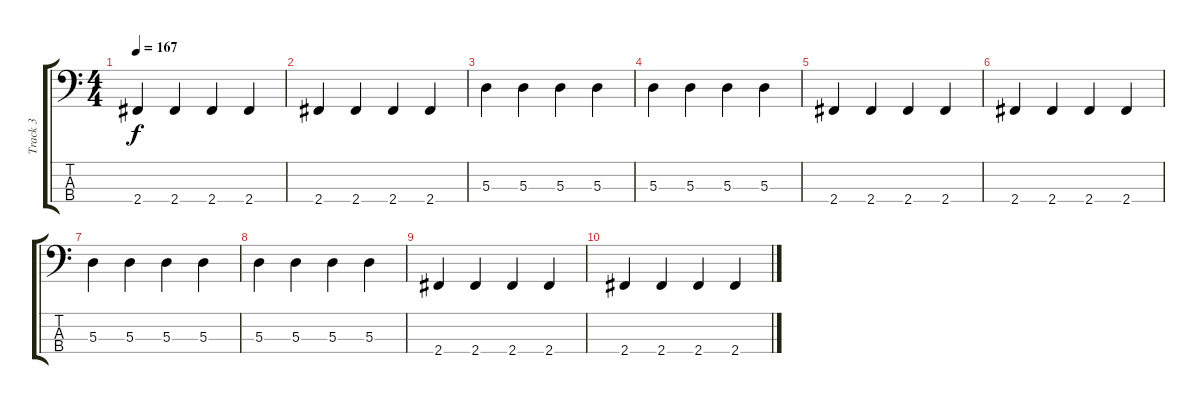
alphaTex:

\track ("Track 3" "Track 3") {instrument electricbassfinger}
\staff {score tabs}
\tuning (G2 D2 A1 E1) {hide}
\ts (4 4)
\tempo 167
\clef f4
\ks c
2.4.4{dy f} 2.4.4 2.4.4 2.4.4 |
2.4.4 2.4.4 2.4.4 2.4.4 |
5.3.4 5.3.4 5.3.4 5.3.4 |
5.3.4 5.3.4 5.3.4 5.3.4 |
2.4.4 2.4.4 2.4.4 2.4.4 |
2.4.4 2.4.4 2.4.4 2.4.4 |
5.3.4 5.3.4 5.3.4 5.3.4 |
5.3.4 5.3.4 5.3.4 5.3.4 |
2.4.4 2.4.4 2.4.4 2.4.4 |
2.4.4 2.4.4 2.4.4 2.4.4
